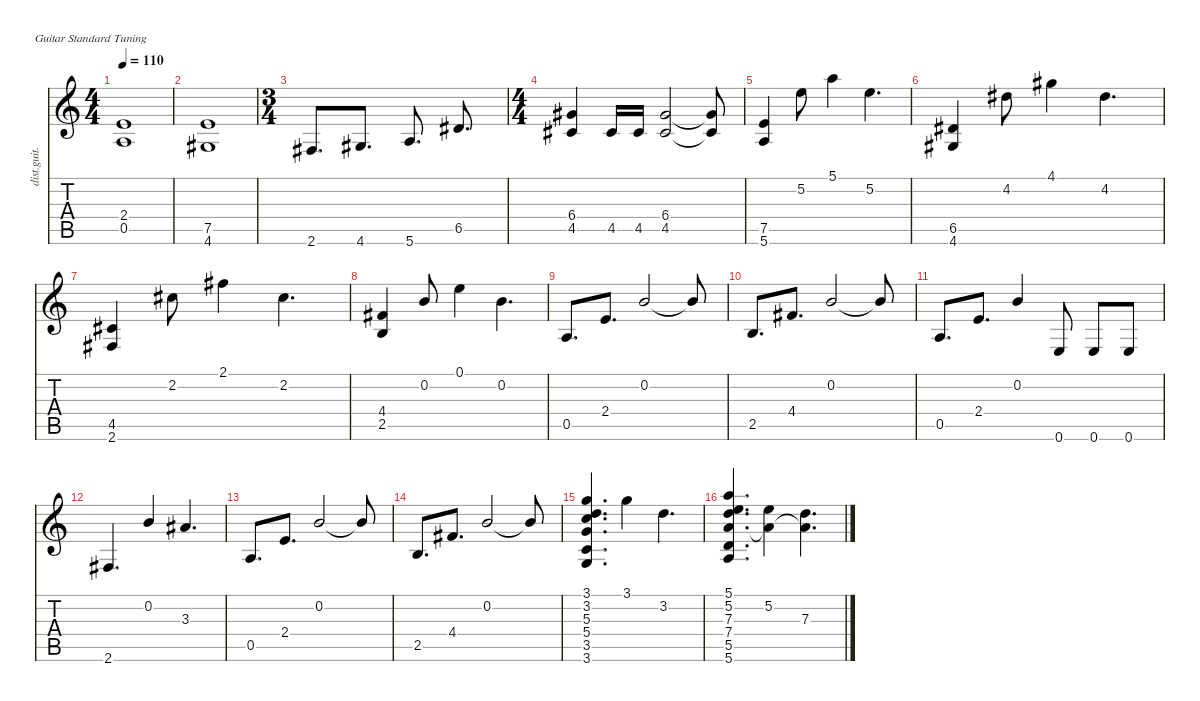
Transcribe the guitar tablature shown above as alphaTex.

\defaultSystemsLayout 4
\hideDynamics
\bracketExtendMode nobrackets
\otherSystemsTrackNameOrientation horizontal
\track ("Guitar" "dist.guit.") {mute instrument distortionguitar}
\staff {score tabs}
\tuning (E4 B3 G3 D3 A2 E2)
\ts (4 4)
\tempo 110
\clef g2
\ks c
(2.4 0.5).1{dy f beam Up} |
(7.5 4.6{acc #}).1{beam Up} |
\ts (3 4)
\beaming (8 2 2 2)
2.6{acc #}.8{d beam Up} 4.6{acc #}.8{d beam Up} 5.6.8{d beam Up} 6.5{acc #}.8{d beam Up} |
\ts (4 4)
\beaming (8 2 2 2 2)
(6.4{acc #} 4.5{acc #}).4{beam Up} 4.5{acc #}.16{beam Up} 4.5{acc #}.16{beam Up} (6.4{acc #} 4.5{acc #}).2{beam Up} (6.4{t acc #} 4.5{t acc #}).8{beam Up} |
(7.5 5.6).4{beam Up} 5.2.8{beam Down} 5.1.4{dy mf beam Down} 5.2.4{d dy f beam Down} |
(6.5{acc #} 4.6{acc #}).4{beam Up} 4.2{acc #}.8{dy mf beam Down} 4.1{acc #}.4{beam Down} 4.2{acc #}.4{d beam Down} |
(4.5{acc #} 2.6{acc #}).4{dy f beam Up} 2.2{acc #}.8{dy mf beam Down} 2.1{acc #}.4{beam Down} 2.2{acc #}.4{d beam Down} |
(4.4{acc #} 2.5).4{dy f beam Up} 0.2.8{dy mf beam Up} 0.1.4{beam Down} 0.2.4{d beam Down} |
0.5.8{d dy f beam Up} 2.4.8{d beam Up} 0.2.2{beam Up} 0.2{t}.8{beam Up} |
2.5.8{d beam Up} 4.4{acc #}.8{d beam Up} 0.2.2{beam Up} 0.2{t}.8{beam Up} |
0.5.8{d beam Up} 2.4.8{d beam Up} 0.2.4{beam Up} 0.6.8{beam Up} 0.6.8{beam Up} 0.6.8{beam Up} |
2.6{acc #}.4{d beam Up} 0.2.4{beam Up} 3.3{acc #}.4{d dy mp beam Up} |
0.5.8{d dy f beam Up} 2.4.8{d beam Up} 0.2.2{beam Up} 0.2{t}.8{beam Up} |
2.5.8{d beam Up} 4.4{acc #}.8{d beam Up} 0.2.2{beam Up} 0.2{t}.8{beam Up} |
(3.1 3.2 5.3 5.4 3.5 3.6).4{d beam Up} 3.1.4{beam Down} 3.2.4{d beam Down} |
(5.1 5.2 7.3 7.4 5.5 5.6).4{d beam Up} (5.2 7.4{t}).4{beam Down} (7.3 7.4{t}).4{d beam Down}
